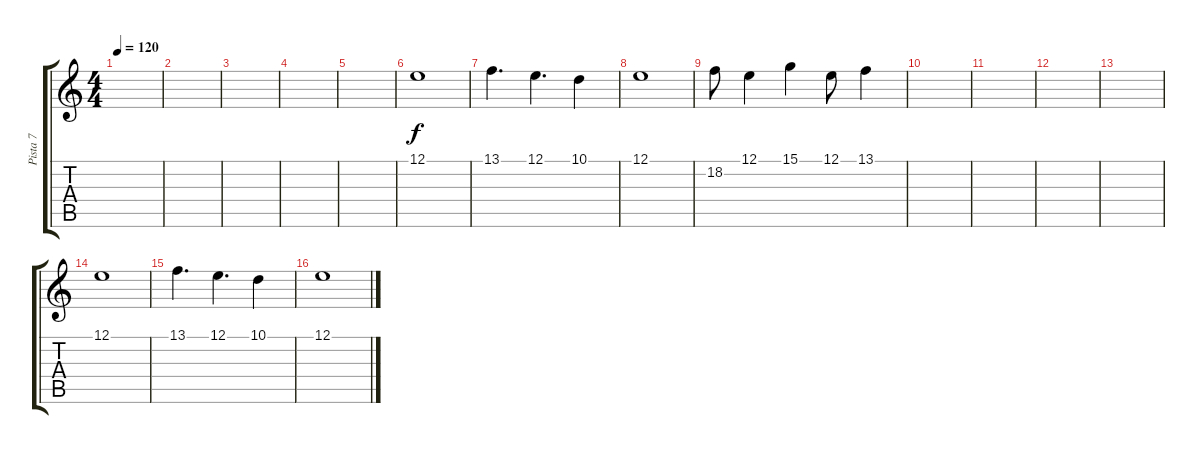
\track ("Pista 7" "Pista 7") {instrument flute}
\staff {score tabs}
\tuning (E4 B3 G3 D3 A2 E2) {hide}
\ts (4 4)
\tempo 120
\clef g2
\ks c
|
|
|
|
|
12.1.1 |
13.1.4{d} 12.1.4{d} 10.1.4 |
12.1.1 |
18.2.8 12.1.4 15.1.4 12.1.8 13.1.4 |
|
|
|
|
12.1.1 |
13.1.4{d} 12.1.4{d} 10.1.4 |
12.1.1
